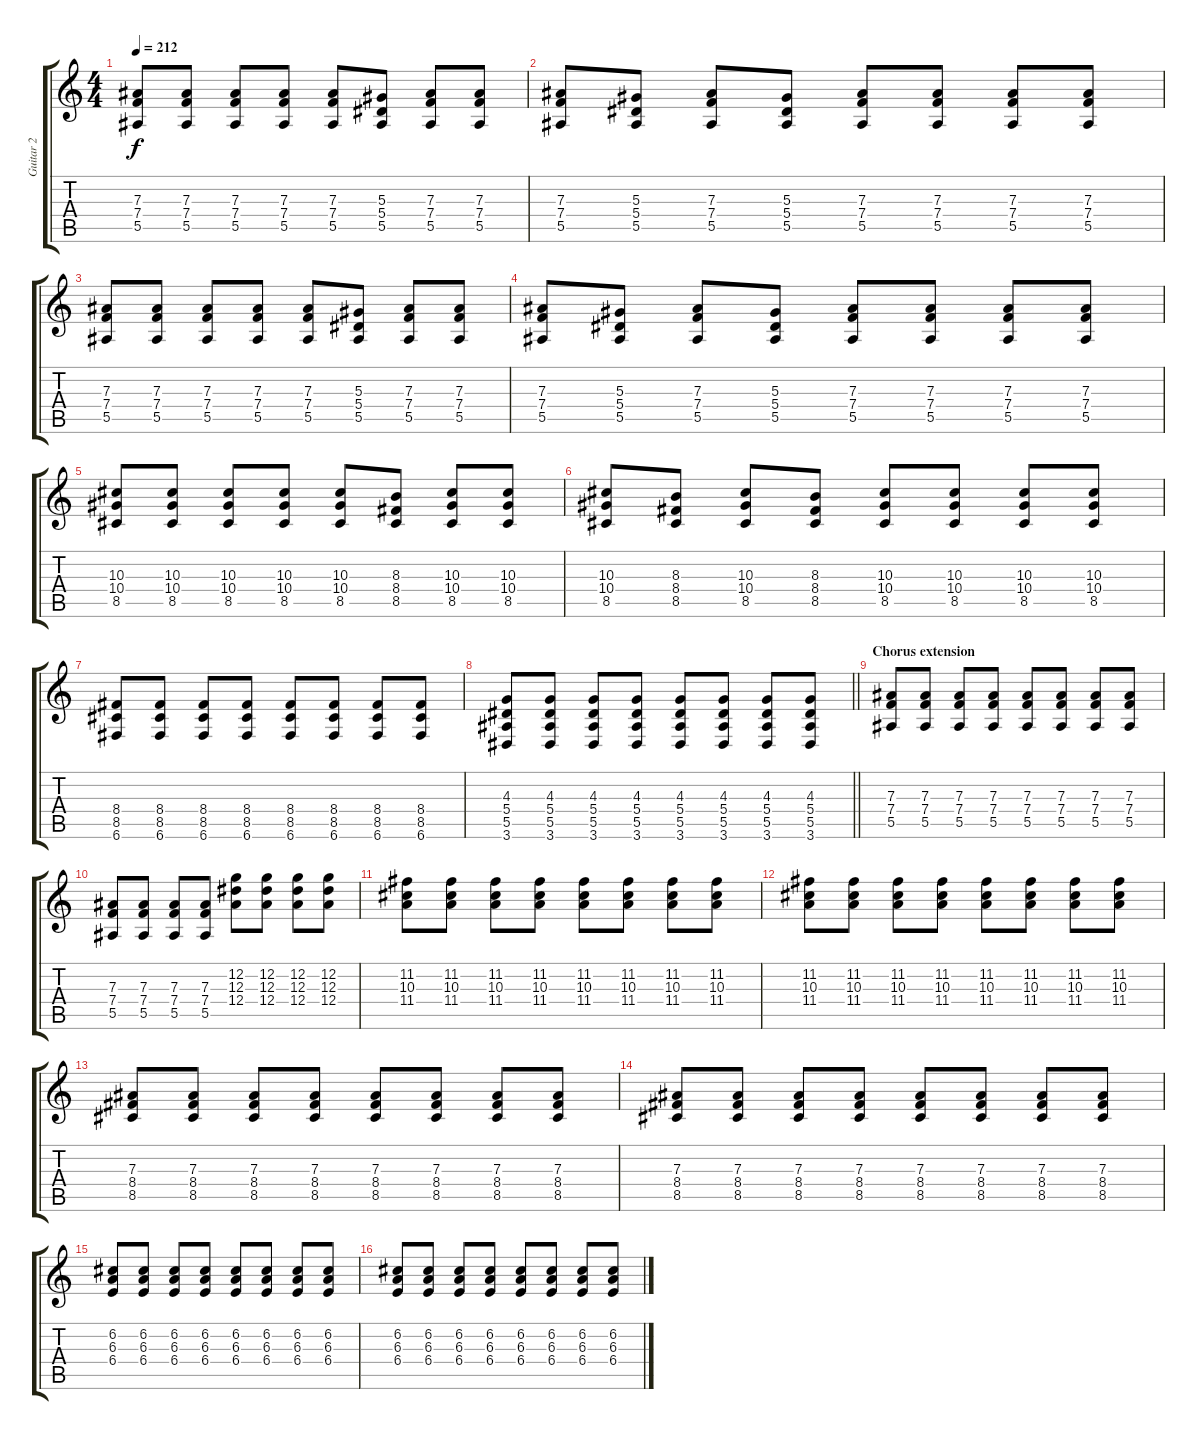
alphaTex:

\track ("Guitar 2" "Guitar 2") {instrument overdrivenguitar}
\staff {score tabs}
\tuning (C4 G3 Eb3 Bb2 F2 C2) {hide}
\ts (4 4)
\tempo 212
\clef g2
\ks c
(7.3 7.4 5.5).8{dy f} (7.3 7.4 5.5).8 (7.3 7.4 5.5).8 (7.3 7.4 5.5).8 (7.3 7.4 5.5).8 (5.3 5.4 5.5).8 (7.3 7.4 5.5).8 (7.3 7.4 5.5).8 |
(7.3 7.4 5.5).8 (5.3 5.4 5.5).8 (7.3 7.4 5.5).8 (5.3 5.4 5.5).8 (7.3 7.4 5.5).8 (7.3 7.4 5.5).8 (7.3 7.4 5.5).8 (7.3 7.4 5.5).8 |
(7.3 7.4 5.5).8 (7.3 7.4 5.5).8 (7.3 7.4 5.5).8 (7.3 7.4 5.5).8 (7.3 7.4 5.5).8 (5.3 5.4 5.5).8 (7.3 7.4 5.5).8 (7.3 7.4 5.5).8 |
(7.3 7.4 5.5).8 (5.3 5.4 5.5).8 (7.3 7.4 5.5).8 (5.3 5.4 5.5).8 (7.3 7.4 5.5).8 (7.3 7.4 5.5).8 (7.3 7.4 5.5).8 (7.3 7.4 5.5).8 |
(10.3 10.4 8.5).8 (10.3 10.4 8.5).8 (10.3 10.4 8.5).8 (10.3 10.4 8.5).8 (10.3 10.4 8.5).8 (8.3 8.4 8.5).8 (10.3 10.4 8.5).8 (10.3 10.4 8.5).8 |
(10.3 10.4 8.5).8 (8.3 8.4 8.5).8 (10.3 10.4 8.5).8 (8.3 8.4 8.5).8 (10.3 10.4 8.5).8 (10.3 10.4 8.5).8 (10.3 10.4 8.5).8 (10.3 10.4 8.5).8 |
(8.4 8.5 6.6).8 (8.4 8.5 6.6).8 (8.4 8.5 6.6).8 (8.4 8.5 6.6).8 (8.4 8.5 6.6).8 (8.4 8.5 6.6).8 (8.4 8.5 6.6).8 (8.4 8.5 6.6).8 |
\barLineRight lightlight
(4.3 5.4 5.5 3.6).8 (4.3 5.4 5.5 3.6).8 (4.3 5.4 5.5 3.6).8 (4.3 5.4 5.5 3.6).8 (4.3 5.4 5.5 3.6).8 (4.3 5.4 5.5 3.6).8 (4.3 5.4 5.5 3.6).8 (4.3 5.4 5.5 3.6).8 |
\section ("" "Chorus extension")
(7.3 7.4 5.5).8 (7.3 7.4 5.5).8 (7.3 7.4 5.5).8 (7.3 7.4 5.5).8 (7.3 7.4 5.5).8 (7.3 7.4 5.5).8 (7.3 7.4 5.5).8 (7.3 7.4 5.5).8 |
(7.3 7.4 5.5).8 (7.3 7.4 5.5).8 (7.3 7.4 5.5).8 (7.3 7.4 5.5).8 (12.2 12.3 12.4).8 (12.2 12.3 12.4).8 (12.2 12.3 12.4).8 (12.2 12.3 12.4).8 |
(11.2 10.3 11.4).8 (11.2 10.3 11.4).8 (11.2 10.3 11.4).8 (11.2 10.3 11.4).8 (11.2 10.3 11.4).8 (11.2 10.3 11.4).8 (11.2 10.3 11.4).8 (11.2 10.3 11.4).8 |
(11.2 10.3 11.4).8 (11.2 10.3 11.4).8 (11.2 10.3 11.4).8 (11.2 10.3 11.4).8 (11.2 10.3 11.4).8 (11.2 10.3 11.4).8 (11.2 10.3 11.4).8 (11.2 10.3 11.4).8 |
(7.3 8.4 8.5).8 (7.3 8.4 8.5).8 (7.3 8.4 8.5).8 (7.3 8.4 8.5).8 (7.3 8.4 8.5).8 (7.3 8.4 8.5).8 (7.3 8.4 8.5).8 (7.3 8.4 8.5).8 |
(7.3 8.4 8.5).8 (7.3 8.4 8.5).8 (7.3 8.4 8.5).8 (7.3 8.4 8.5).8 (7.3 8.4 8.5).8 (7.3 8.4 8.5).8 (7.3 8.4 8.5).8 (7.3 8.4 8.5).8 |
(6.2 6.3 6.4).8 (6.2 6.3 6.4).8 (6.2 6.3 6.4).8 (6.2 6.3 6.4).8 (6.2 6.3 6.4).8 (6.2 6.3 6.4).8 (6.2 6.3 6.4).8 (6.2 6.3 6.4).8 |
(6.2 6.3 6.4).8 (6.2 6.3 6.4).8 (6.2 6.3 6.4).8 (6.2 6.3 6.4).8 (6.2 6.3 6.4).8 (6.2 6.3 6.4).8 (6.2 6.3 6.4).8 (6.2 6.3 6.4).8
